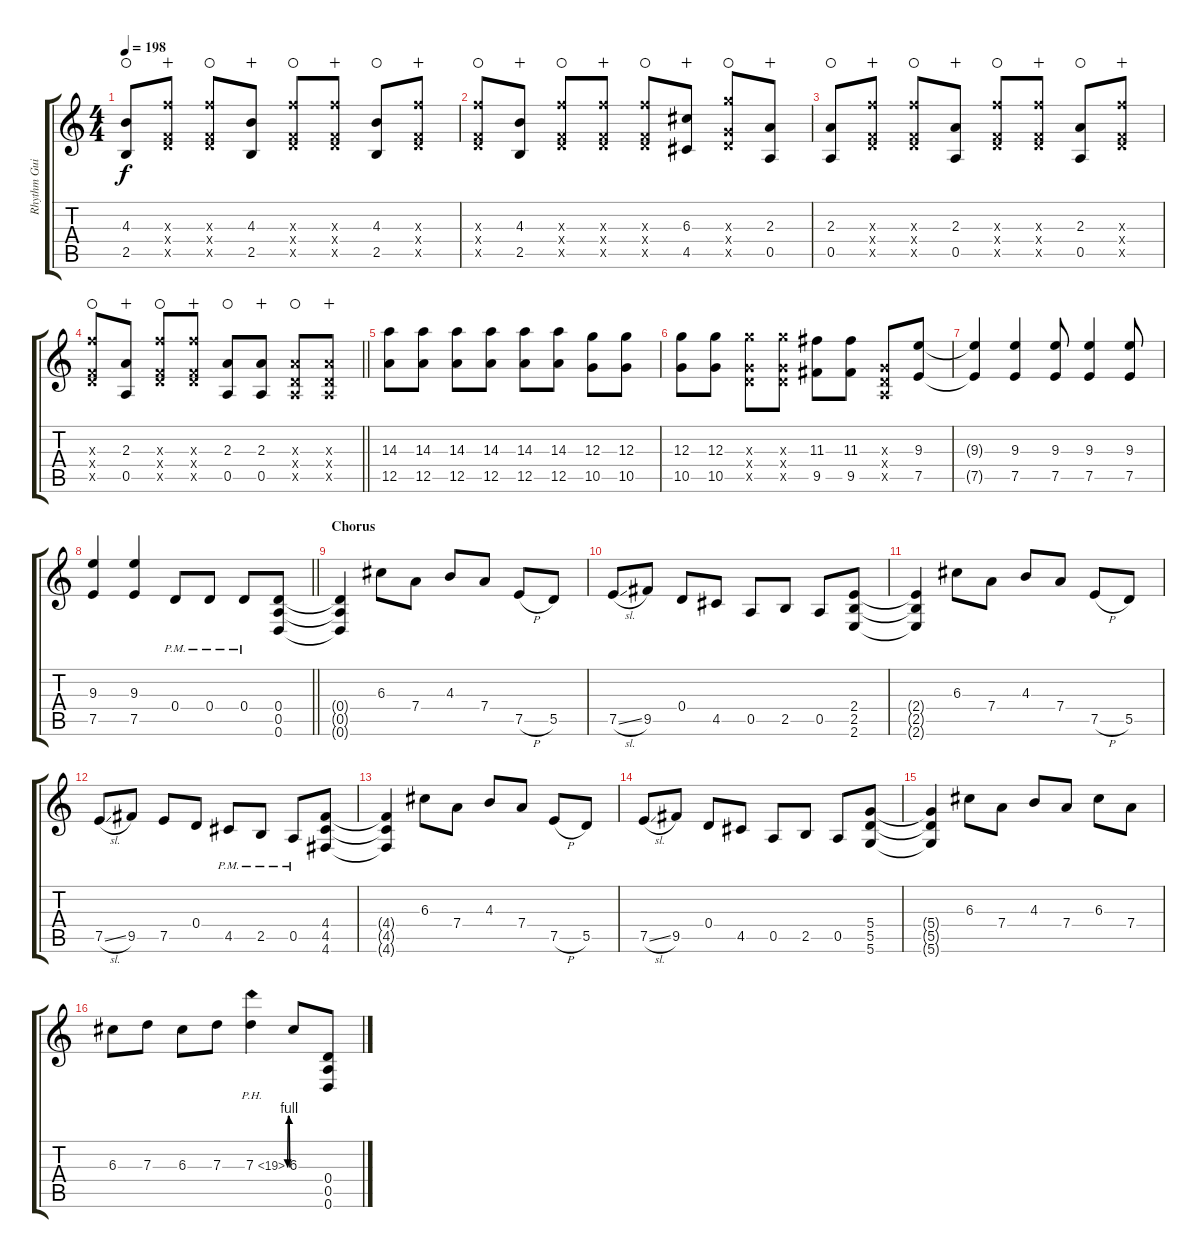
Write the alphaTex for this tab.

\track ("Rhythm Guitar L" "Rhythm Gui") {instrument distortionguitar}
\staff {score tabs}
\tuning (E4 B3 G3 D3 A2 D2) {hide}
\ts (4 4)
\tempo 198
\clef g2
\ks c
(4.3 2.5).8{dy f waho} (10.3{x} 0.4{x} 8.5{x}).8{wahc} (10.3{x} 0.4{x} 8.5{x}).8{waho} (4.3 2.5).8{wahc} (10.3{x} 0.4{x} 8.5{x}).8{waho} (10.3{x} 0.4{x} 8.5{x}).8{wahc} (4.3 2.5).8{waho} (10.3{x} 0.4{x} 8.5{x}).8{wahc} |
(10.3{x} 0.4{x} 8.5{x}).8{waho} (4.3 2.5).8{wahc} (10.3{x} 0.4{x} 8.5{x}).8{waho} (10.3{x} 0.4{x} 8.5{x}).8{wahc} (10.3{x} 0.4{x} 8.5{x}).8{waho} (6.3 4.5).8{wahc} (12.3{x} 0.4{x} 10.5{x}).8{waho} (2.3 0.5).8{wahc} |
(2.3 0.5).8{waho} (10.3{x} 0.4{x} 8.5{x}).8{wahc} (10.3{x} 0.4{x} 8.5{x}).8{waho} (2.3 0.5).8{wahc} (10.3{x} 0.4{x} 8.5{x}).8{waho} (10.3{x} 0.4{x} 8.5{x}).8{wahc} (2.3 0.5).8{waho} (10.3{x} 0.4{x} 8.5{x}).8{wahc} |
\barLineRight lightlight
(10.3{x} 0.4{x} 8.5{x}).8{waho} (2.3 0.5).8{wahc} (10.3{x} 0.4{x} 8.5{x}).8{waho} (10.3{x} 0.4{x} 8.5{x}).8{wahc} (2.3 0.5).8{waho} (2.3 0.5).8{wahc} (2.3{x} 0.4{x} 0.5{x}).8{waho} (2.3{x} 0.4{x} 0.5{x}).8{wahc} |
(14.3 12.5).8 (14.3 12.5).8 (14.3 12.5).8 (14.3 12.5).8 (14.3 12.5).8 (14.3 12.5).8 (12.3 10.5).8 (12.3 10.5).8 |
(12.3 10.5).8 (12.3 10.5).8 (12.3{x} 0.4{x} 10.5{x}).8 (12.3{x} 0.4{x} 10.5{x}).8 (11.3 9.5).8 (11.3 9.5).8 (0.3{x} 0.4{x} 0.5{x}).8 (9.3 7.5).8 |
(9.3{t} 7.5{t}).4 (9.3 7.5).4 (9.3 7.5).8 (9.3 7.5).4 (9.3 7.5).8 |
\barLineRight lightlight
(9.3 7.5).4 (9.3 7.5).4 0.4{pm}.8{volume 13 instrument distortionguitar} 0.4{pm}.8 0.4{pm}.8 (0.4 0.5 0.6).8 |
\section ("" "Chorus")
(0.4{t} 0.5{t} 0.6{t}).4 6.3.8 7.4.8 4.3.8 7.4.8 7.5{h}.8 5.5.8 |
7.5{sl}.8 9.5.8 0.4.8 4.5.8 0.5.8 2.5.8 0.5.8 (2.4 2.5 2.6).8 |
(2.4{t} 2.5{t} 2.6{t}).4 6.3.8 7.4.8 4.3.8 7.4.8 7.5{h}.8 5.5.8 |
7.5{sl}.8 9.5.8 7.5.8 0.4.8 4.5{pm}.8 2.5{pm}.8 0.5{pm}.8 (4.4 4.5 4.6).8 |
(4.4{t} 4.5{t} 4.6{t}).4 6.3.8 7.4.8 4.3.8 7.4.8 7.5{h}.8 5.5.8 |
7.5{sl}.8 9.5.8 0.4.8 4.5.8 0.5.8 2.5.8 0.5.8 (5.4 5.5 5.6).8 |
(5.4{t} 5.5{t} 5.6{t}).4 6.3.8 7.4.8 4.3.8 7.4.8 6.3.8 7.4.8 |
6.3.8 7.3.8 6.3.8 7.3.8 7.3{be (custom 0 0 10 4 20 4 30 0 60 0) ph 12}.4 6.3.8 (0.4 0.5 0.6).8
